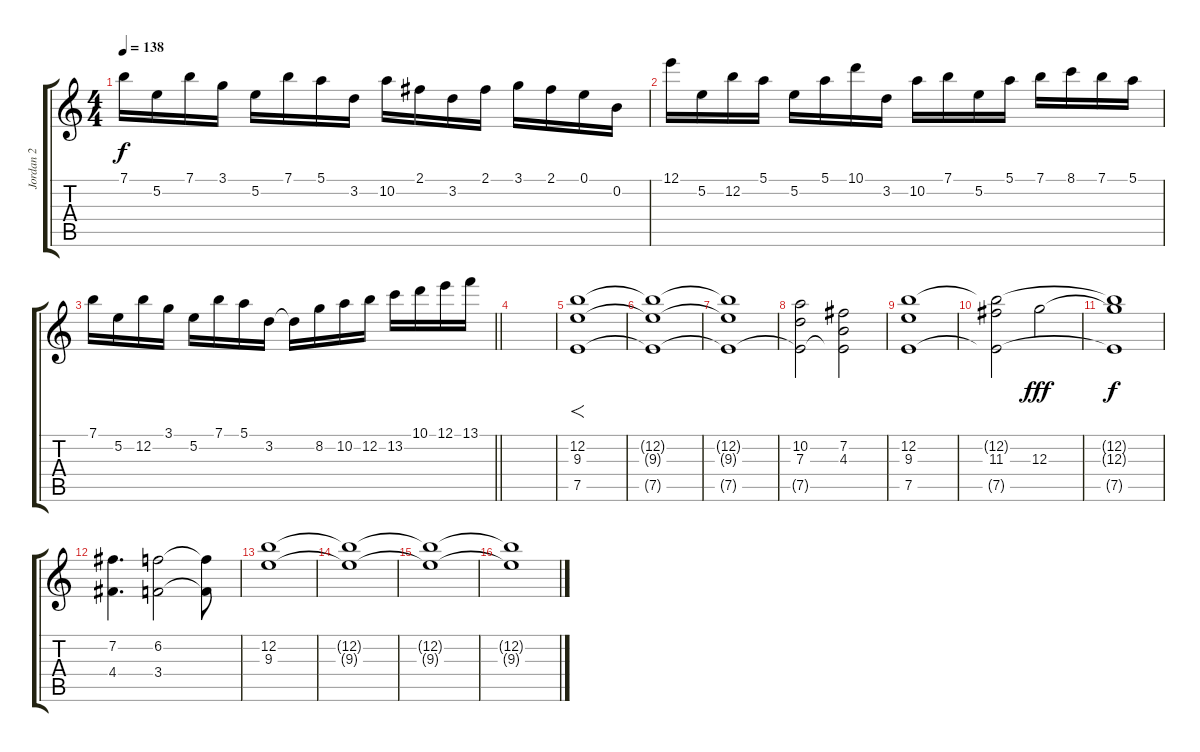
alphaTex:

\track ("Jordan 2" "Jordan 2") {instrument distortionguitar}
\staff {score tabs}
\tuning (E4 B3 G3 D3 A2 E2) {hide}
\ts (4 4)
\tempo 138
\clef g2
\ks c
7.1.16{dy f} 5.2.16 7.1.16 3.1.16 5.2.16 7.1.16 5.1.16 3.2.16 10.2.16 2.1.16 3.2.16 2.1.16 3.1.16 2.1.16 0.1.16 0.2.16 |
12.1.16 5.2.16 12.2.16 5.1.16 5.2.16 5.1.16 10.1.16 3.2.16 10.2.16 7.1.16 5.2.16 5.1.16 7.1.16 8.1.16 7.1.16 5.1.16 |
\barLineRight lightlight
7.1.16 5.2.16 12.2.16 3.1.16 5.2.16 7.1.16 5.1.16 3.2.16 3.2{t}.16 8.2.16 10.2.16 12.2.16 13.2.16 10.1.16 12.1.16 13.1.16 |
|
(12.2 9.3 7.5).1{f volume 6 instrument drawbarorgan} |
(12.2{t} 9.3{t} 7.5{t}).1 |
(12.2{t} 9.3{t} 7.5{t}).1 |
(10.2 7.3 7.5{t}).2 (7.2 4.3 7.5{t}).2 |
(12.2 9.3 7.5).1 |
(12.2{t} 11.3 7.5{t}).2 12.3.2{dy fff} |
(12.2{t} 12.3{t} 7.5{t}).1{dy f} |
(7.2 4.4).4{d} (6.2 3.4).2 (6.2{t} 3.4{t}).8 |
(12.2 9.3).1 |
(12.2{t} 9.3{t}).1 |
(12.2{t} 9.3{t}).1 |
(12.2{t} 9.3{t}).1
